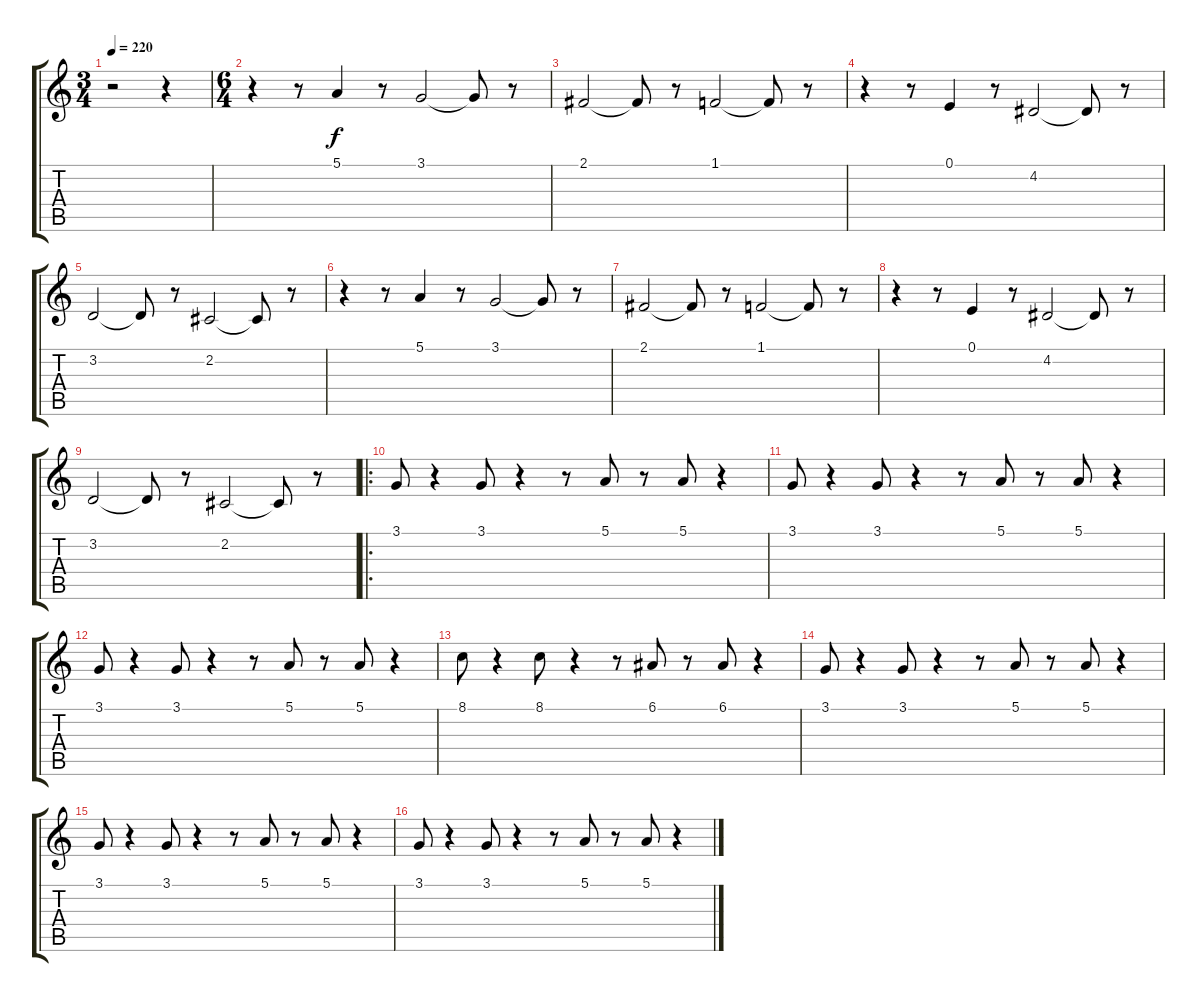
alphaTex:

\track "" {instrument frenchhorn}
\staff {score tabs}
\tuning (E4 B3 G3 D3 A2 E2) {hide}
\ts (3 4)
\tempo 220
\clef g2
\ks c
r.2{dy f instrument frenchhorn} r.4 |
\ts (6 4)
r.4 r.8 5.1.4 r.8 3.1.2 3.1{t}.8 r.8 |
2.1.2 2.1{t}.8 r.8 1.1.2 1.1{t}.8 r.8 |
r.4 r.8 0.1.4 r.8 4.2.2 4.2{t}.8 r.8 |
3.2.2 3.2{t}.8 r.8 2.2.2 2.2{t}.8 r.8 |
r.4 r.8 5.1.4 r.8 3.1.2 3.1{t}.8 r.8 |
2.1.2 2.1{t}.8 r.8 1.1.2 1.1{t}.8 r.8 |
r.4 r.8 0.1.4 r.8 4.2.2 4.2{t}.8 r.8 |
3.2.2 3.2{t}.8 r.8 2.2.2 2.2{t}.8 r.8 |
\ro
3.1.8{volume 10 balance 10 instrument rockorgan} r.4 3.1.8 r.4 r.8 5.1.8 r.8 5.1.8 r.4 |
3.1.8 r.4 3.1.8 r.4 r.8 5.1.8 r.8 5.1.8 r.4 |
3.1.8 r.4 3.1.8 r.4 r.8 5.1.8 r.8 5.1.8 r.4 |
8.1.8 r.4 8.1.8 r.4 r.8 6.1.8 r.8 6.1.8 r.4 |
3.1.8 r.4 3.1.8 r.4 r.8 5.1.8 r.8 5.1.8 r.4 |
3.1.8 r.4 3.1.8 r.4 r.8 5.1.8 r.8 5.1.8 r.4 |
3.1.8 r.4 3.1.8 r.4 r.8 5.1.8 r.8 5.1.8 r.4
